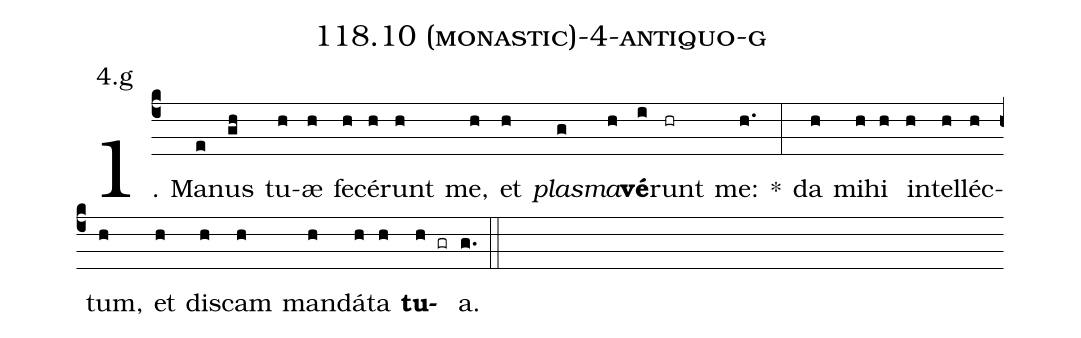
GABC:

name: 118.10 (monastic)-4-antiquo-g;
annotation: 4.g;
%%
(c4)1. Ma(e)nus(gh) tu(h)æ(h) fe(h)cé(h)runt(h) me,(h) et(h) <i>plas</i>(g)<i>ma</i>(h)<b>vé</b>(i)runt(hr) me:(h.) *(:) da(h) mi(h)hi(h) in(h)tel(h)léc(h)tum,(h) et(h) dis(h)cam(h) man(h)dá(h)ta(h) <b>tu</b>(h gr)a.(g.) (::)
